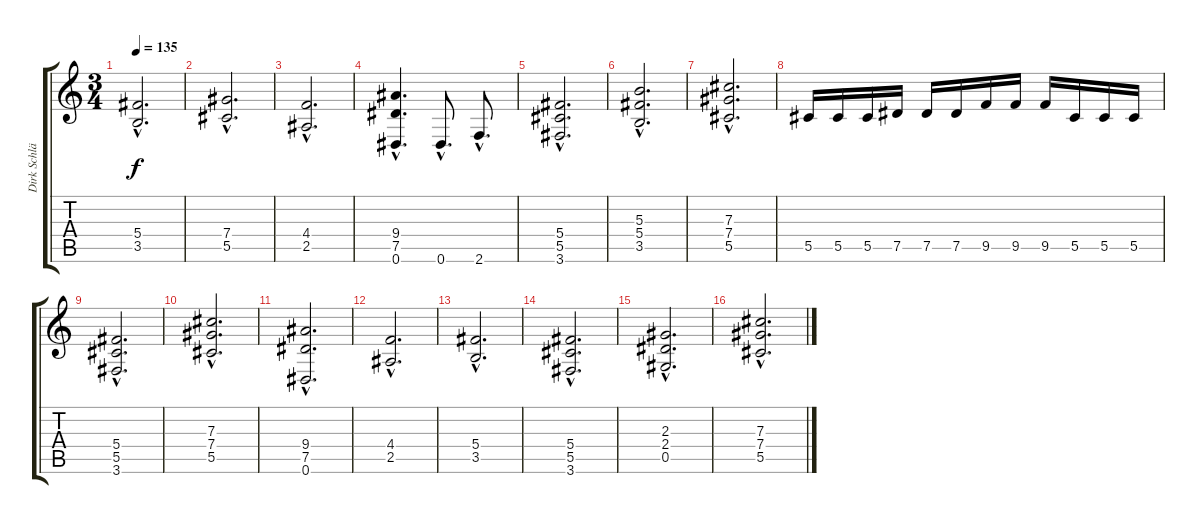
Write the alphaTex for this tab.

\track ("Dirk Schlächter" "Dirk Schlä") {instrument overdrivenguitar}
\staff {score tabs}
\tuning (Eb4 Bb3 Gb3 Db3 Ab2 Eb2) {hide}
\ts (3 4)
\tempo 135
\clef g2
\ks c
(5.4{hac} 3.5{hac}).2{d dy f} |
(7.4{hac} 5.5{hac}).2{d} |
(4.4{hac} 2.5{hac}).2{d} |
(9.4{hac} 7.5{hac} 0.6{hac}).4{d} 0.6{hac}.8{d} 2.6{hac}.8{d} |
(5.4{hac} 5.5{hac} 3.6{hac}).2{d} |
(5.3{hac} 5.4{hac} 3.5{hac}).2{d} |
(7.3{hac} 7.4{hac} 5.5{hac}).2{d} |
5.5.16 5.5.16 5.5.16 7.5.16 7.5.16 7.5.16 9.5.16 9.5.16 9.5.16 5.5.16 5.5.16 5.5.16 |
(5.4{hac} 5.5{hac} 3.6{hac}).2{d} |
(7.3{hac} 7.4{hac} 5.5{hac}).2{d} |
(9.4{hac} 7.5{hac} 0.6{hac}).2{d} |
(4.4{hac} 2.5{hac}).2{d} |
(5.4{hac} 3.5{hac}).2{d} |
(5.4{hac} 5.5{hac} 3.6{hac}).2{d} |
(2.3{hac} 2.4{hac} 0.5{hac}).2{d} |
(7.3{hac} 7.4{hac} 5.5{hac}).2{d}
